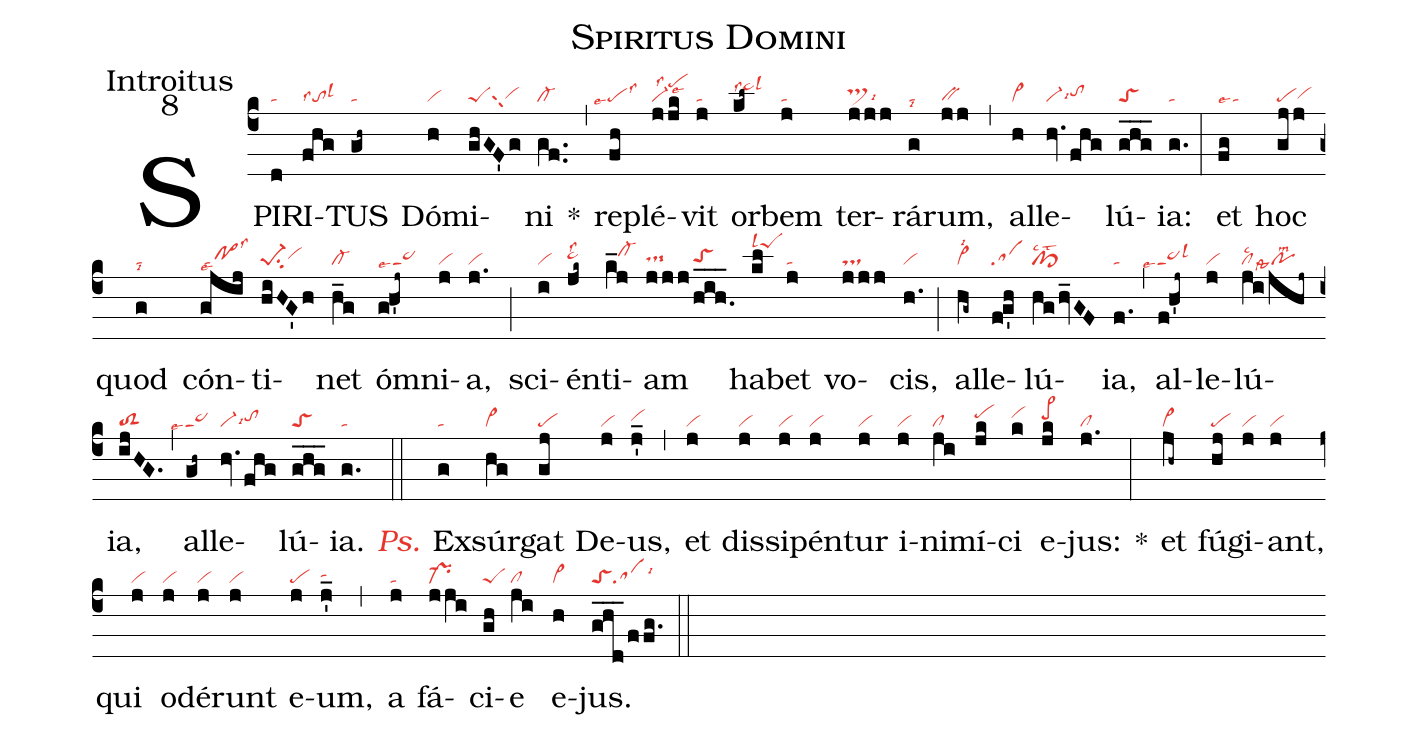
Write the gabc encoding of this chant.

name: Spiritus Domini;
office-part: Introitus;
mode: 8;
nabc-lines: 1;
%%
(c4)
SPI(d|ta)RI(fhg|tolsl3lss4)TUS(gh~|ta) Dó(h|vi)mi(ghGF'g|peSsuw2vihg)ni(gf..|cl-) *(,)
re(fh|````pelss3lse7)plé(jjk|vi-lss2pehklse8)vit(j|ta) or(kl~|ta>hjlsl3lss4)bem(j|ta) ter(jjj|ts>hhlsi6)rá(g|talsi8)rum,(jj|bv) (,)
al(h|vi>)le(hv./fhg|vi-tohhlsi7)lú(ghg___|toS)ia:(g.|ta) (:)
et(fg|talse4) hoc(gjj|pevihg) quod(g|talsi8) cón(gjij|talse8po>hhlss3)ti(hiHG'h|pe-1su2vihh)net(h_g|cl-) óm(g!h'j~|pe>2lse7)ni(j|vi)a,(j.|vi) (;)
sci(i|vi)én(jk~|ta>hhlss2)ti(k_j|///cl-hi)am(jjj|ts-hg|/hih.___|toShg) ha(kl|peShllsl4)bet(j|ta) vo(jjj|ts)cis,(h.|vi) (;)
al(hg~|vi>lsi2)le(f!g'h|sa)lú(hg/hv_GF|pf>lsc2lst2)ia,(f.|ta) (,)
al(f!h'j~|````pe>2lse7lsl3)le(j|vi)lú(ji/jhj~|cllsc2polssta7lsm2)ia,(ijHG.|toS2) (,)
al(gh~|````pe>2lse7)le(hv./fhg|vi-tohhlsi7)lú(ghg___|toS)ia.(g.|ta) <i><c>Ps.</c></i>(::)
Ex(g|ta)súr(hg|vi>)gat(gj|pe) De(j|vi)us,(j'_|vihh) (,)
et(j|vi) dis(j|vi)si(j|vi)pén(j|vi)tur(j|vi) i(j|vi)ni(ji|cl)mí(jk|pehi)ci(k|vihi) e(jk|pe>hi)jus:(j.|cl) *(:)
et(jh~|vi>) fú(hj|pe)gi(j|vi)ant,(j|vi) qui(j|vi) o(j|vi)dé(j|vi)runt(j|vi) e(j|pe)um,(j'_|tahh) (,)
a(j|ta) fá(jji|pr-)ci(gh|peS)e(ji|cl) e(h|vi>)jus.(ghd___/ffg.|toSsalsi6) (::)
